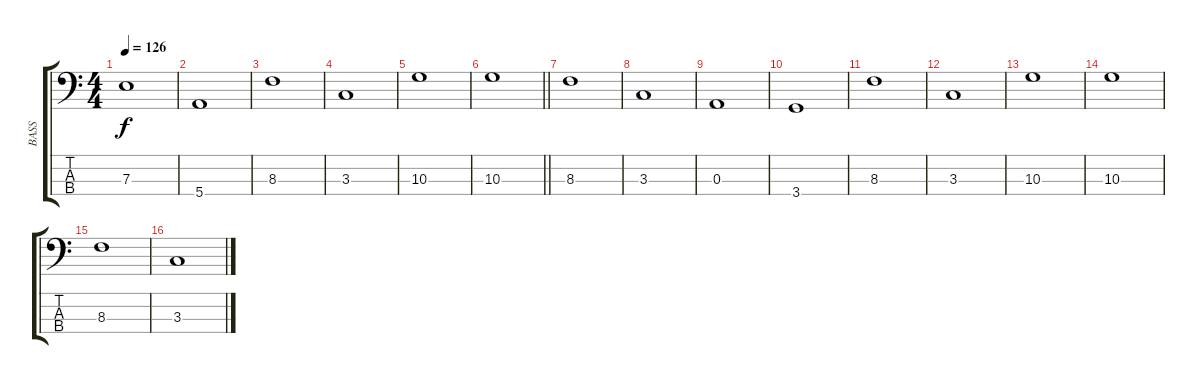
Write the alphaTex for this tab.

\track ("BASS" "BASS") {instrument acousticbass}
\staff {score tabs}
\tuning (G2 D2 A1 E1) {hide}
\ts (4 4)
\tempo 126
\clef f4
\ks c
7.3.1{dy f} |
5.4.1 |
8.3.1 |
3.3.1 |
10.3.1 |
\barLineRight lightlight
10.3.1 |
\section ("" "")
8.3.1 |
3.3.1 |
0.3.1 |
3.4.1 |
8.3.1 |
3.3.1 |
10.3.1 |
10.3.1 |
8.3.1 |
3.3.1
